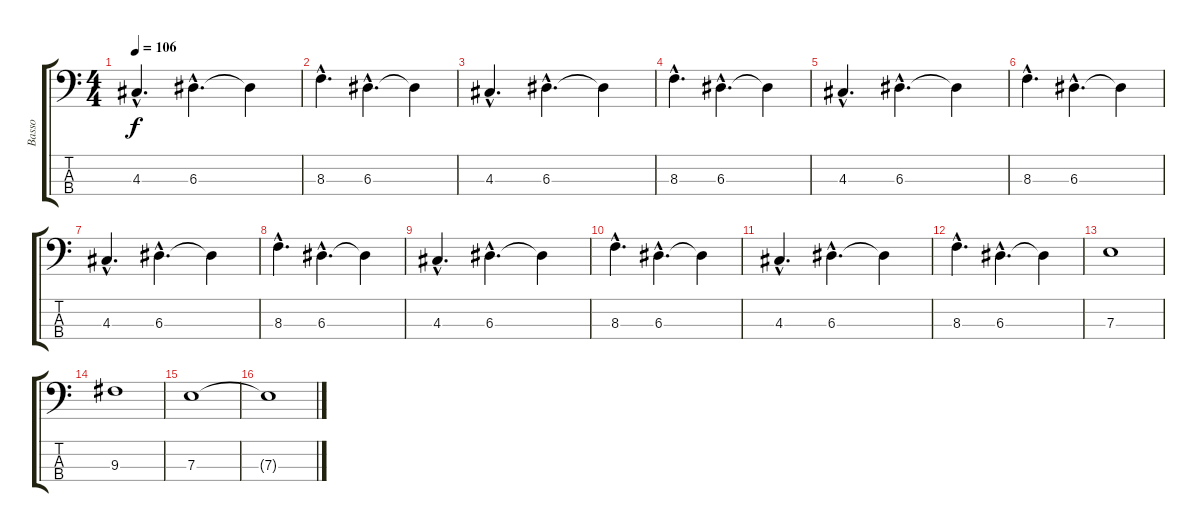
\track ("Basso" "Basso") {instrument electricbassfinger}
\staff {score tabs}
\tuning (G2 D2 A1 E1) {hide}
\ts (4 4)
\tempo 106
\clef f4
\ks c
4.3{hac}.4{d dy f} 6.3{hac}.4{d} 6.3{t}.4 |
8.3{hac}.4{d} 6.3{hac}.4{d} 6.3{t}.4 |
4.3{hac}.4{d} 6.3{hac}.4{d} 6.3{t}.4 |
8.3{hac}.4{d} 6.3{hac}.4{d} 6.3{t}.4 |
4.3{hac}.4{d} 6.3{hac}.4{d} 6.3{t}.4 |
8.3{hac}.4{d} 6.3{hac}.4{d} 6.3{t}.4 |
4.3{hac}.4{d} 6.3{hac}.4{d} 6.3{t}.4 |
8.3{hac}.4{d} 6.3{hac}.4{d} 6.3{t}.4 |
4.3{hac}.4{d} 6.3{hac}.4{d} 6.3{t}.4 |
8.3{hac}.4{d} 6.3{hac}.4{d} 6.3{t}.4 |
4.3{hac}.4{d} 6.3{hac}.4{d} 6.3{t}.4 |
8.3{hac}.4{d} 6.3{hac}.4{d} 6.3{t}.4 |
7.3.1 |
9.3.1 |
7.3.1 |
7.3{t}.1
